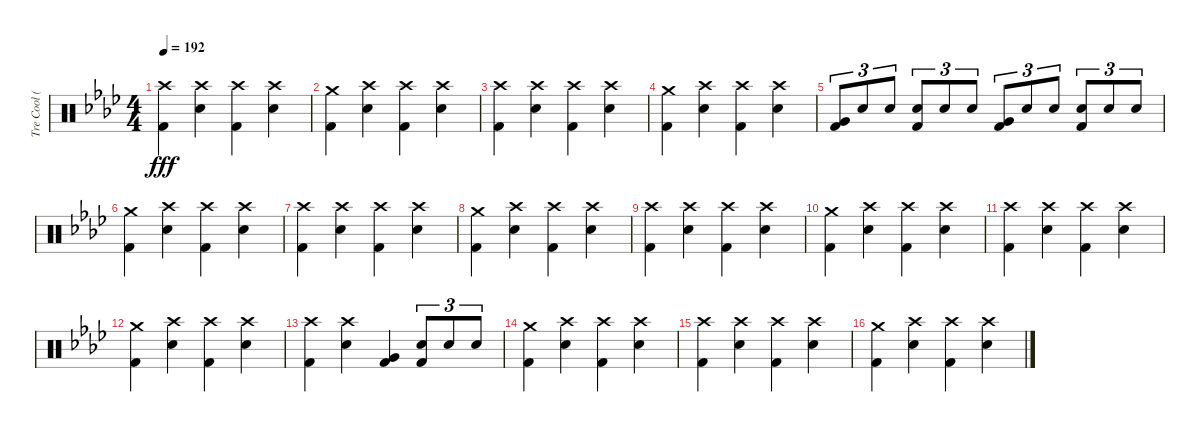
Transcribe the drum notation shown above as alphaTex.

\track ("Tre Cool (Drums)" "Tre Cool (") {instrument percussion}
\staff {score}
\articulation defaults
\ts (4 4)
\tempo 192
\clef neutral
\ks ab
("Crash high (hit)" "Kick (hit) 2").4{dy fff} ("Crash high (hit)" "Electric Snare (hit)").4 ("Crash high (hit)" "Kick (hit) 2").4 ("Crash high (hit)" "Electric Snare (hit)").4 |
("Crash medium (hit)" "Kick (hit) 2").4 ("Crash high (hit)" "Electric Snare (hit)").4 ("Crash high (hit)" "Kick (hit) 2").4 ("Crash high (hit)" "Electric Snare (hit)").4 |
("Crash high (hit)" "Kick (hit) 2").4 ("Crash high (hit)" "Electric Snare (hit)").4 ("Crash high (hit)" "Kick (hit) 2").4 ("Crash high (hit)" "Electric Snare (hit)").4 |
("Crash medium (hit)" "Kick (hit) 2").4 ("Crash high (hit)" "Electric Snare (hit)").4 ("Crash high (hit)" "Kick (hit) 2").4 ("Crash high (hit)" "Electric Snare (hit)").4 |
("Very Low Tom (hit)" "Kick (hit) 2").8{tu (3 2)} "Electric Snare (hit)".8{tu (3 2)} "Electric Snare (hit)".8{tu (3 2)} ("Electric Snare (hit)" "Kick (hit) 2").8{tu (3 2)} "Electric Snare (hit)".8{tu (3 2)} "Electric Snare (hit)".8{tu (3 2)} ("Very Low Tom (hit)" "Kick (hit) 2").8{tu (3 2)} "Electric Snare (hit)".8{tu (3 2)} "Electric Snare (hit)".8{tu (3 2)} ("Electric Snare (hit)" "Kick (hit) 2").8{tu (3 2)} "Electric Snare (hit)".8{tu (3 2)} "Electric Snare (hit)".8{tu (3 2)} |
("Crash medium (hit)" "Kick (hit) 2").4 ("Crash high (hit)" "Electric Snare (hit)").4 ("Crash high (hit)" "Kick (hit) 2").4 ("Crash high (hit)" "Electric Snare (hit)").4 |
("Crash high (hit)" "Kick (hit) 2").4 ("Crash high (hit)" "Electric Snare (hit)").4 ("Crash high (hit)" "Kick (hit) 2").4 ("Crash high (hit)" "Electric Snare (hit)").4 |
("Crash medium (hit)" "Kick (hit) 2").4 ("Crash high (hit)" "Electric Snare (hit)").4 ("Crash high (hit)" "Kick (hit) 2").4 ("Crash high (hit)" "Electric Snare (hit)").4 |
("Crash high (hit)" "Kick (hit) 2").4 ("Crash high (hit)" "Electric Snare (hit)").4 ("Crash high (hit)" "Kick (hit) 2").4 ("Crash high (hit)" "Electric Snare (hit)").4 |
("Crash medium (hit)" "Kick (hit) 2").4 ("Crash high (hit)" "Electric Snare (hit)").4 ("Crash high (hit)" "Kick (hit) 2").4 ("Crash high (hit)" "Electric Snare (hit)").4 |
("Crash high (hit)" "Kick (hit) 2").4 ("Crash high (hit)" "Electric Snare (hit)").4 ("Crash high (hit)" "Kick (hit) 2").4 ("Crash high (hit)" "Electric Snare (hit)").4 |
("Crash medium (hit)" "Kick (hit) 2").4 ("Crash high (hit)" "Electric Snare (hit)").4 ("Crash high (hit)" "Kick (hit) 2").4 ("Crash high (hit)" "Electric Snare (hit)").4 |
("Crash high (hit)" "Kick (hit) 2").4 ("Crash high (hit)" "Electric Snare (hit)").4 ("Very Low Tom (hit)" "Kick (hit) 2").4 ("Electric Snare (hit)" "Kick (hit) 2").8{tu (3 2)} "Electric Snare (hit)".8{tu (3 2)} "Electric Snare (hit)".8{tu (3 2)} |
("Crash medium (hit)" "Kick (hit) 2").4 ("Crash high (hit)" "Electric Snare (hit)").4 ("Crash high (hit)" "Kick (hit) 2").4 ("Crash high (hit)" "Electric Snare (hit)").4 |
("Crash high (hit)" "Kick (hit) 2").4 ("Crash high (hit)" "Electric Snare (hit)").4 ("Crash high (hit)" "Kick (hit) 2").4 ("Crash high (hit)" "Electric Snare (hit)").4 |
("Crash medium (hit)" "Kick (hit) 2").4 ("Crash high (hit)" "Electric Snare (hit)").4 ("Crash high (hit)" "Kick (hit) 2").4 ("Crash high (hit)" "Electric Snare (hit)").4
